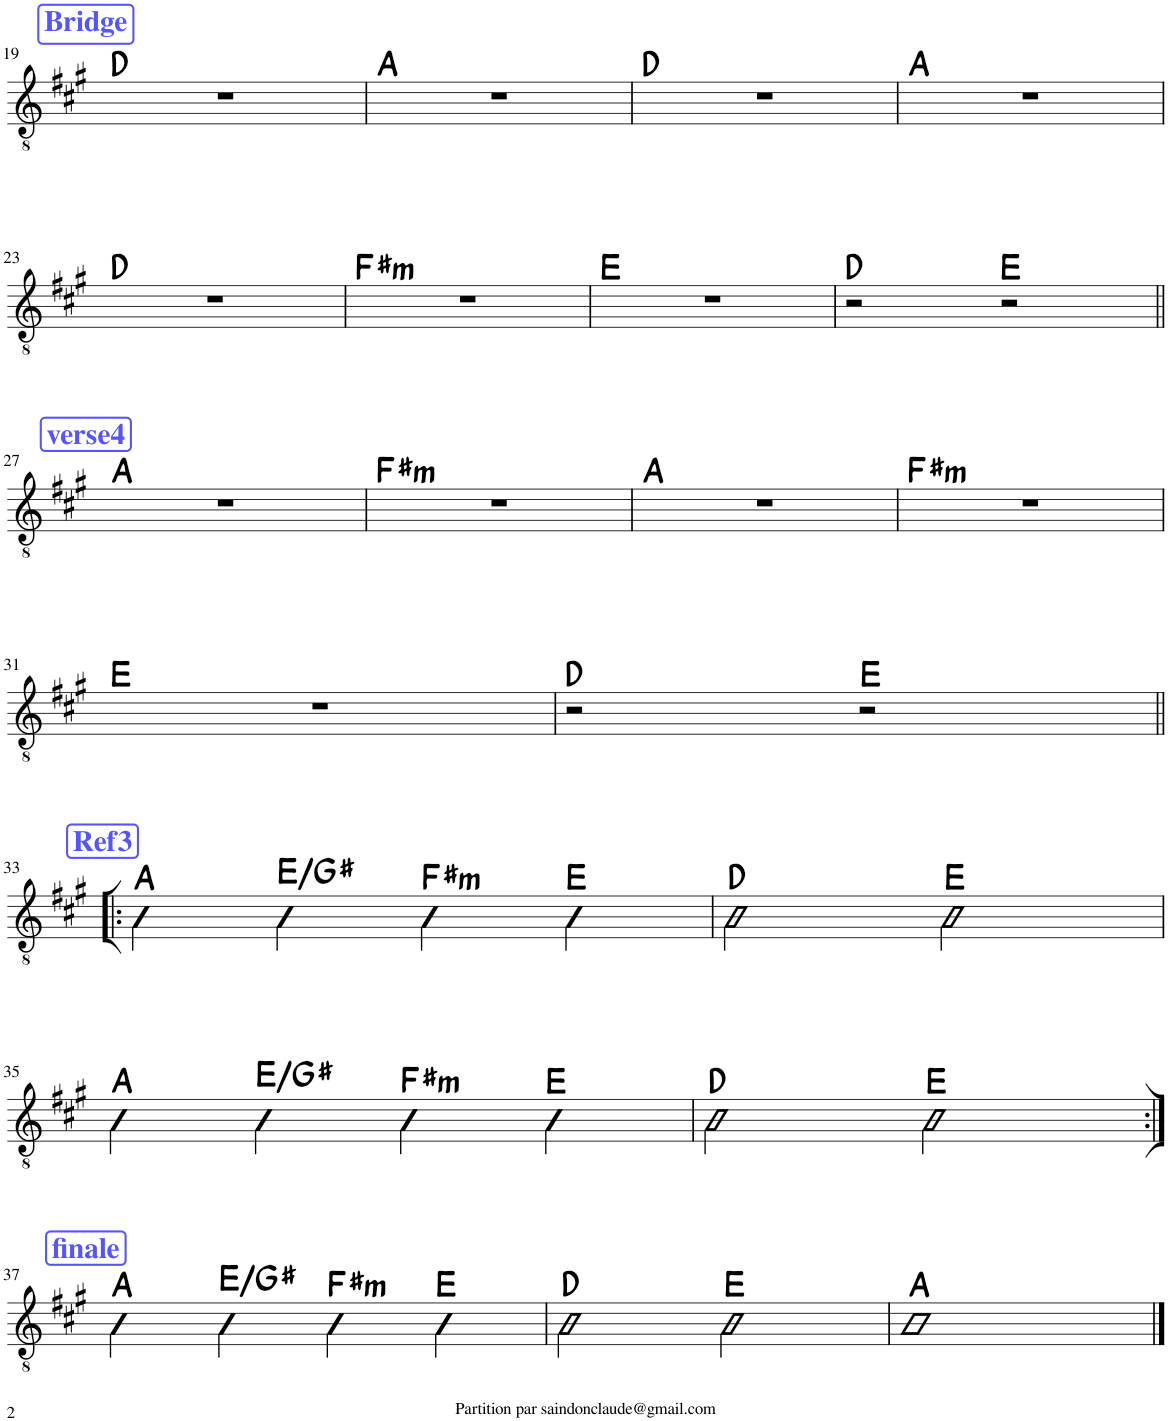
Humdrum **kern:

**kern	**harte
*part1	*part1
*staff1	*
*I"Classical Guitar	*
*I'Guit.	*
!!LO:PB:g=z
*clefGv2	*
*k[f#c#g#]	*
*M4/4	*
!!LO:REH:place=s1:a:B:cj:color=#5555FF:fs=14:t=Bridge
=19	=19
1r	D:maj
=20	=20
1r	A:maj
=21	=21
1r	D:maj
=22	=22
1r	A:maj
!!LO:LB:g=z
=23	=23
1r	D:maj
=24	=24
!	!LO:H:kt=m
1r	F#:min
=25	=25
1r	E:maj
=26	=26
2r	D:maj
2r	E:maj
!!LO:LB:g=z
!!LO:REH:place=s1:a:B:cj:color=#5555FF:fs=14:t=verse4
=27||	=27||
1r	A:maj
=28	=28
!	!LO:H:kt=m
1r	F#:min
=29	=29
1r	A:maj
=30	=30
!	!LO:H:kt=m
1r	F#:min
!!LO:LB:g=z
=31	=31
1r	E:maj
=32	=32
2r	D:maj
2r	E:maj
!!LO:LB:g=z
!!LO:REH:place=s1:a:B:cj:color=#5555FF:fs=14:t=Ref3
=33!|:	=33!|:
4A\	A:maj
4G#\	E:maj/3
!	!LO:H:kt=m
4F#\	F#:min
4E\	E:maj
=34	=34
2D\	D:maj
2E\	E:maj
!!LO:LB:g=z
=35	=35
4A\	A:maj
4G#\	E:maj/3
!	!LO:H:kt=m
4F#\	F#:min
4E\	E:maj
=36	=36
2D\	D:maj
2E\	E:maj
!!LO:LB:g=z
!!LO:REH:place=s1:a:B:cj:color=#5555FF:fs=14:t=finale
=37:|!	=37:|!
4A\	A:maj
4G#\	E:maj/3
!	!LO:H:kt=m
4F#\	F#:min
4E\	E:maj
=38	=38
2D\	D:maj
2E\	E:maj
=39	=39
1A	A:maj
==	==
*-	*-
